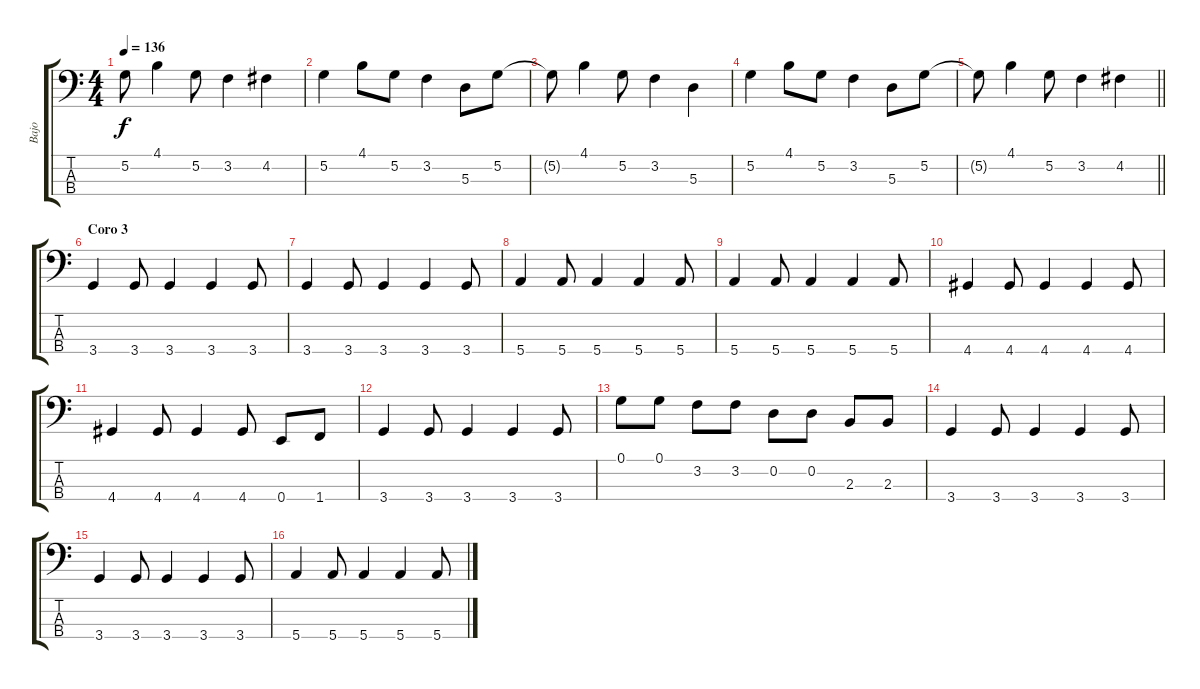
\track ("Bajo" "Bajo") {instrument electricbassfinger}
\staff {score tabs}
\tuning (G2 D2 A1 E1) {hide}
\ts (4 4)
\tempo 136
\clef f4
\ks c
5.2{t}.8{dy f} 4.1.4 5.2.8 3.2.4 4.2.4 |
5.2.4 4.1.8 5.2.8 3.2.4 5.3.8 5.2.8 |
5.2{t}.8 4.1.4 5.2.8 3.2.4 5.3.4 |
5.2.4 4.1.8 5.2.8 3.2.4 5.3.8 5.2.8 |
\barLineRight lightlight
5.2{t}.8 4.1.4 5.2.8 3.2.4 4.2.4 |
\section ("" "Coro 3")
3.4.4 3.4.8 3.4.4 3.4.4 3.4.8 |
3.4.4 3.4.8 3.4.4 3.4.4 3.4.8 |
5.4.4 5.4.8 5.4.4 5.4.4 5.4.8 |
5.4.4 5.4.8 5.4.4 5.4.4 5.4.8 |
4.4.4 4.4.8 4.4.4 4.4.4 4.4.8 |
4.4.4 4.4.8 4.4.4 4.4.8 0.4.8 1.4.8 |
3.4.4 3.4.8 3.4.4 3.4.4 3.4.8 |
0.1.8 0.1.8 3.2.8 3.2.8 0.2.8 0.2.8 2.3.8 2.3.8 |
3.4.4 3.4.8 3.4.4 3.4.4 3.4.8 |
3.4.4 3.4.8 3.4.4 3.4.4 3.4.8 |
5.4.4 5.4.8 5.4.4 5.4.4 5.4.8
